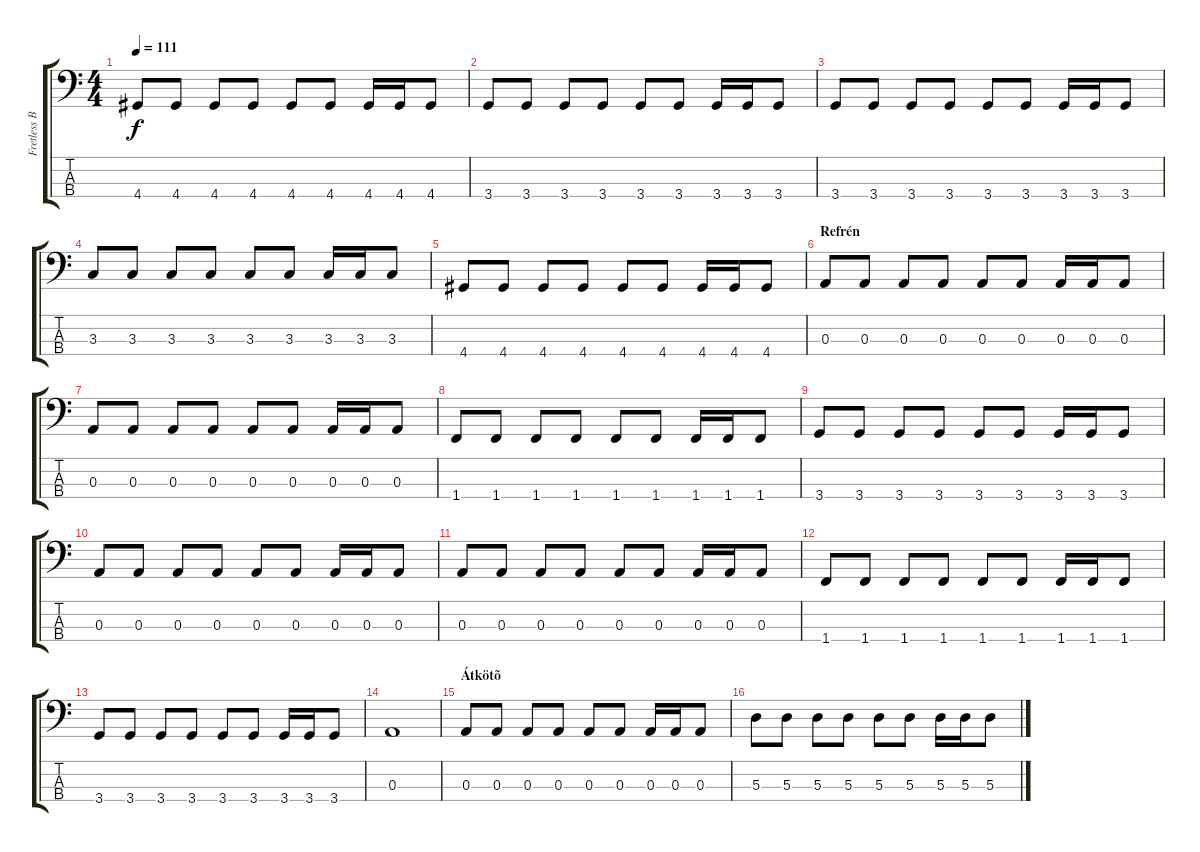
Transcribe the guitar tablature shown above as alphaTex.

\track ("Fretless Bass" "Fretless B") {instrument fretlessbass}
\staff {score tabs}
\tuning (G2 D2 A1 E1) {hide}
\ts (4 4)
\tempo 111
\clef f4
\ks c
4.4.8{dy f} 4.4.8 4.4.8 4.4.8 4.4.8 4.4.8 4.4.16 4.4.16 4.4.8 |
3.4.8 3.4.8 3.4.8 3.4.8 3.4.8 3.4.8 3.4.16 3.4.16 3.4.8 |
3.4.8 3.4.8 3.4.8 3.4.8 3.4.8 3.4.8 3.4.16 3.4.16 3.4.8 |
3.3.8 3.3.8 3.3.8 3.3.8 3.3.8 3.3.8 3.3.16 3.3.16 3.3.8 |
4.4.8 4.4.8 4.4.8 4.4.8 4.4.8 4.4.8 4.4.16 4.4.16 4.4.8 |
\section ("" "Refrén")
0.3.8 0.3.8 0.3.8 0.3.8 0.3.8 0.3.8 0.3.16 0.3.16 0.3.8 |
0.3.8 0.3.8 0.3.8 0.3.8 0.3.8 0.3.8 0.3.16 0.3.16 0.3.8 |
1.4.8 1.4.8 1.4.8 1.4.8 1.4.8 1.4.8 1.4.16 1.4.16 1.4.8 |
3.4.8 3.4.8 3.4.8 3.4.8 3.4.8 3.4.8 3.4.16 3.4.16 3.4.8 |
0.3.8 0.3.8 0.3.8 0.3.8 0.3.8 0.3.8 0.3.16 0.3.16 0.3.8 |
0.3.8 0.3.8 0.3.8 0.3.8 0.3.8 0.3.8 0.3.16 0.3.16 0.3.8 |
1.4.8 1.4.8 1.4.8 1.4.8 1.4.8 1.4.8 1.4.16 1.4.16 1.4.8 |
3.4.8 3.4.8 3.4.8 3.4.8 3.4.8 3.4.8 3.4.16 3.4.16 3.4.8 |
0.3.1 |
\section ("" "Átkötõ")
0.3.8 0.3.8 0.3.8 0.3.8 0.3.8 0.3.8 0.3.16 0.3.16 0.3.8 |
5.3.8 5.3.8 5.3.8 5.3.8 5.3.8 5.3.8 5.3.16 5.3.16 5.3.8
